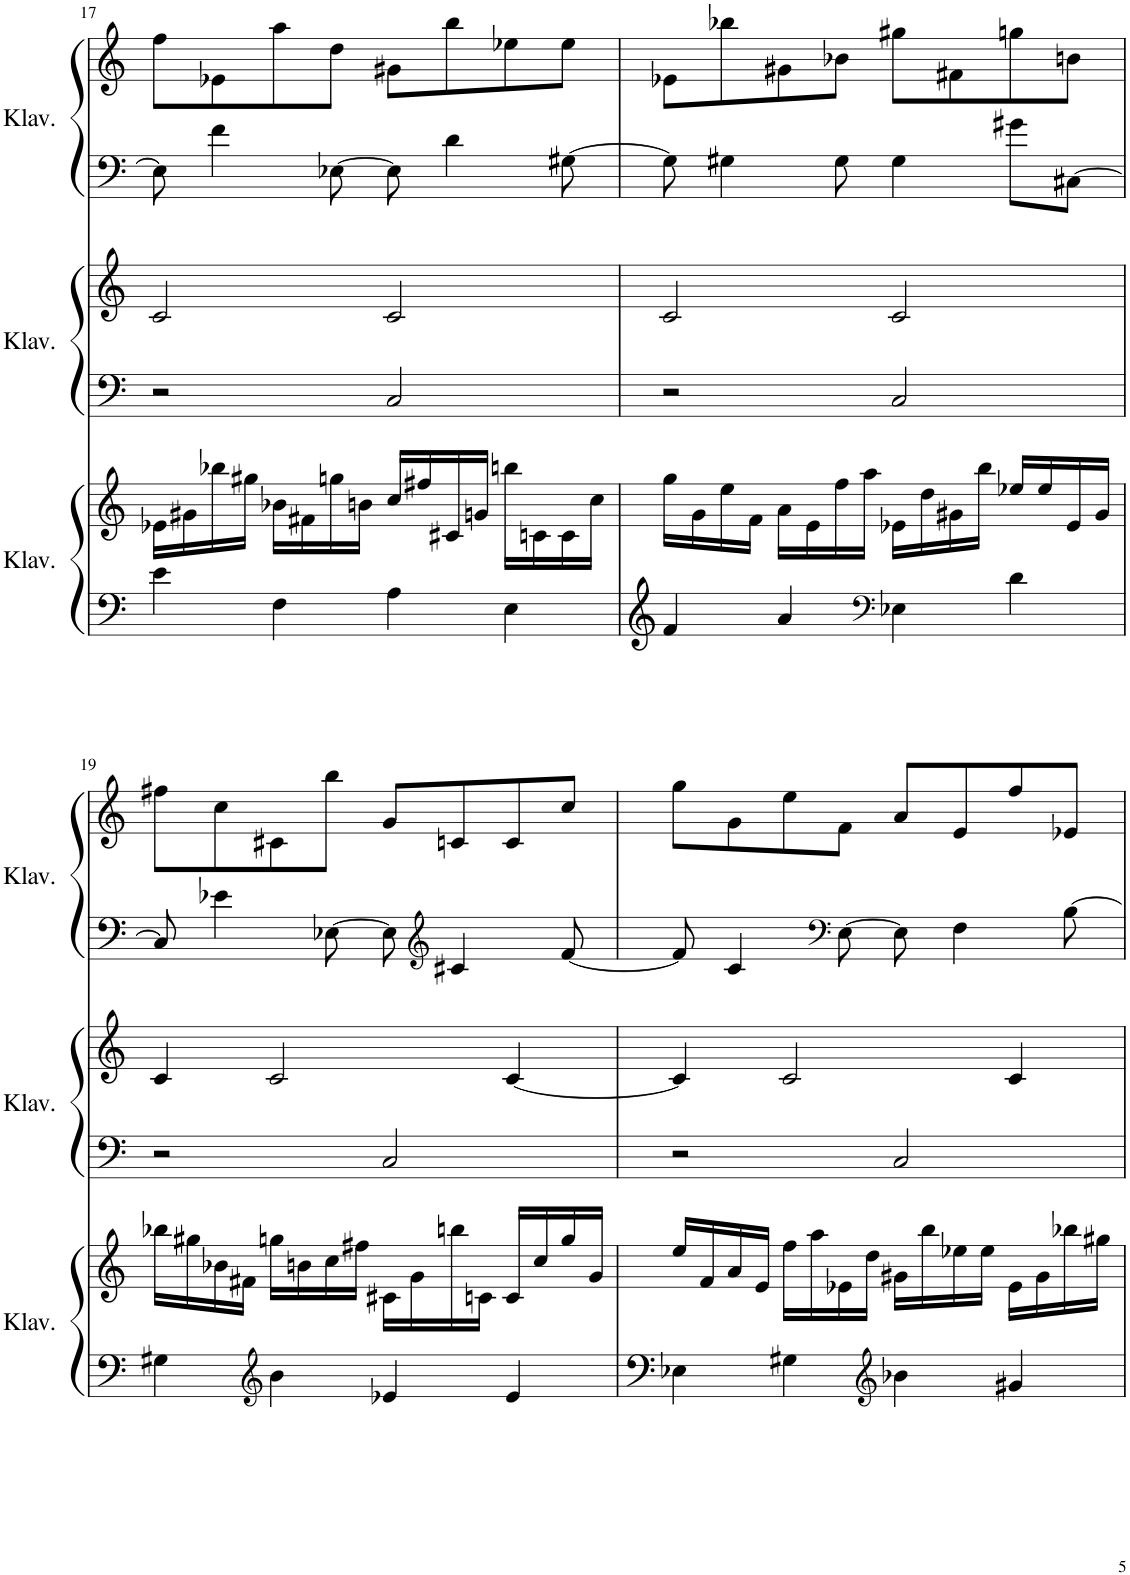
**kern	**kern	**kern	**kern	**kern	**kern
*part3	*part3	*part2	*part2	*part1	*part1
*staff6	*staff5	*staff4	*staff3	*staff2	*staff1
*I"Klavier	*	*I"Klavier	*	*I"Klavier	*
*I'Klav.	*	*I'Klav.	*	*I'Klav.	*
!!LO:PB:g=z
*clefF4	*clefG2	*clefF4	*clefG2	*clefF4	*clefG2
*k[]	*k[]	*k[]	*k[]	*k[]	*k[]
*M4/4	*M4/4	*M4/4	*M4/4	*M4/4	*M4/4
=17	=17	=17	=17	=17	=17
4e\	16e-X\LL	2r	2c/	8E\]	8ff\L
.	16g#X\	.	.	.	.
.	16bb-X\	.	.	4f\	8e-X\
.	16gg#X\JJ	.	.	.	.
4F\	16b-X\LL	.	.	.	8aa\
.	16f#X\	.	.	.	.
.	16ggn\	.	.	[8E-X\	8dd\J
.	16bn\JJ	.	.	.	.
4A\	16cc/LL	2C/	2c/	8E-\]	8g#X\L
.	16ff#X/	.	.	.	.
.	16c#X/	.	.	4d\	8bb\
.	16gn/JJ	.	.	.	.
4E\	16bbn\LL	.	.	.	8ee-X\
.	16cn\	.	.	.	.
.	16c\	.	.	[8G#X\	8ee-\J
.	16cc\JJ	.	.	.	.
=18	=18	=18	=18	=18	=18
4f/	16gg\LL	2r	2c/	8G#\]	8e-X\L
.	16g\	.	.	.	.
.	16ee\	.	.	4G#X\	8bb-X\
.	16f\JJ	.	.	.	.
4a/	16a\LL	.	.	.	8g#X\
.	16e\	.	.	.	.
.	16ff\	.	.	8G#\	8b-X\J
.	16aa\JJ	.	.	.	.
*clefF4	*	*	*	*	*
4E-X\	16e-X\LL	2C/	2c/	4G#\	8gg#X\L
.	16dd\	.	.	.	.
.	16g#X\	.	.	.	8f#X\
.	16bb\JJ	.	.	.	.
4d\	16ee-X/LL	.	.	8g#X\L	8ggn\
.	16ee-/	.	.	.	.
.	16e-/	.	.	[8C#X\J	8bn\J
.	16g#/JJ	.	.	.	.
!!LO:LB:g=z
=19	=19	=19	=19	=19	=19
4G#X\	16bb-X\LL	2r	4c/	8C#/]	8ff#X\L
.	16gg#X\	.	.	.	.
.	16b-X\	.	.	4e-X\	8cc\
.	16f#X\JJ	.	.	.	.
*clefG2	*	*	*	*	*
4b\	16ggn\LL	.	2c/	.	8c#X\
.	16bn\	.	.	.	.
.	16cc\	.	.	[8E-X\	8bb\J
.	16ff#X\JJ	.	.	.	.
4e-X/	16c#X\LL	2C/	.	8E-\]	8g/L
.	16g\	.	.	.	.
*	*	*	*	*clefG2	*
.	16bbn\	.	.	4c#X/	8cn/
.	16cn\JJ	.	.	.	.
4e-/	16c/LL	.	[4c/	.	8c/
.	16cc/	.	.	.	.
.	16gg/	.	.	[8f/	8cc/J
.	16g/JJ	.	.	.	.
=20	=20	=20	=20	=20	=20
4E-X\	16ee/LL	2r	4c/]	8f/]	8gg\L
.	16f/	.	.	.	.
.	16a/	.	.	4c/	8g\
.	16e/JJ	.	.	.	.
4G#X\	16ff\LL	.	2c/	.	8ee\
.	16aa\	.	.	.	.
*	*	*	*	*clefF4	*
.	16e-X\	.	.	[8E\	8f\J
.	16dd\JJ	.	.	.	.
*clefG2	*	*	*	*	*
4b-X\	16g#X\LL	2C/	.	8E\]	8a/L
.	16bb\	.	.	.	.
.	16ee-X\	.	.	4F\	8e/
.	16ee-\JJ	.	.	.	.
4g#X/	16e-\LL	.	4c/	.	8ff/
.	16g#\	.	.	.	.
.	16bb-X\	.	.	[8B\	8e-X/J
.	16gg#X\JJ	.	.	.	.
=	=	=	=	=	=
*-	*-	*-	*-	*-	*-
